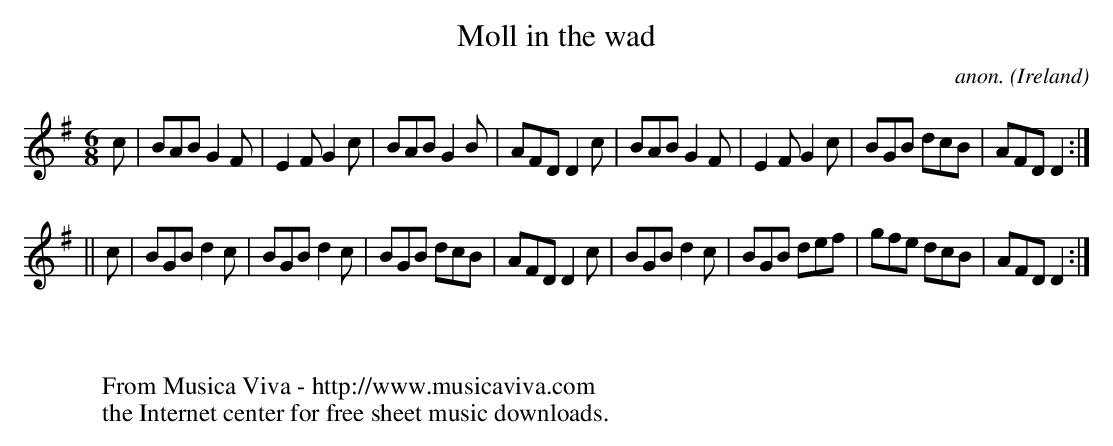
X:1
T:Moll in the wad
C:anon.
O:Ireland
M:6/8
L:1/8
K:Dmix
c|BAB G2F|E2F G2c|BAB G2B|AFD D2c|BAB G2F|E2F G2c|BGB dcB|AFD D2:|
||c|BGB d2c|BGB d2c|BGB dcB|AFD D2c|BGB d2c|BGB def|gfe dcB|AFD D2:|
W:
W:
W:  From Musica Viva - http://www.musicaviva.com
W:  the Internet center for free sheet music downloads.
